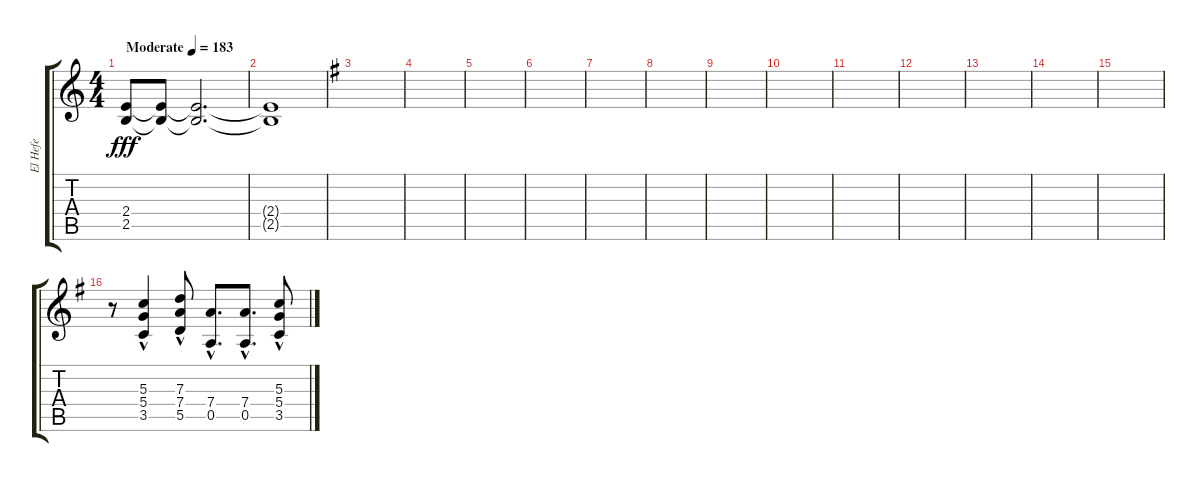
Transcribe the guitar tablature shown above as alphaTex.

\track ("El Hefe" "El Hefe") {instrument overdrivenguitar}
\staff {score tabs}
\tuning (E4 B3 G3 D3 A2 E2) {hide}
\ts (4 4)
\tempo (183 "Moderate")
\clef g2
\ks c
(2.4 2.5).8{dy fff volume 1 instrument cello} (2.4{t} 2.5{t}).8{volume 16} (2.4{t} 2.5{t}).2{d} |
(2.4{t} 2.5{t}).1 |
\ks eminor
|
|
|
|
|
|
|
|
|
|
|
|
|
r.8{volume 14 instrument overdrivenguitar} (5.3{hac} 5.4{hac} 3.5{hac}).4 (7.3{hac} 7.4{hac} 5.5{hac}).8 (7.4{hac} 0.5{hac}).8{d} (7.4{hac} 0.5{hac}).8{d} (5.3{hac} 5.4{hac} 3.5{hac}).8
